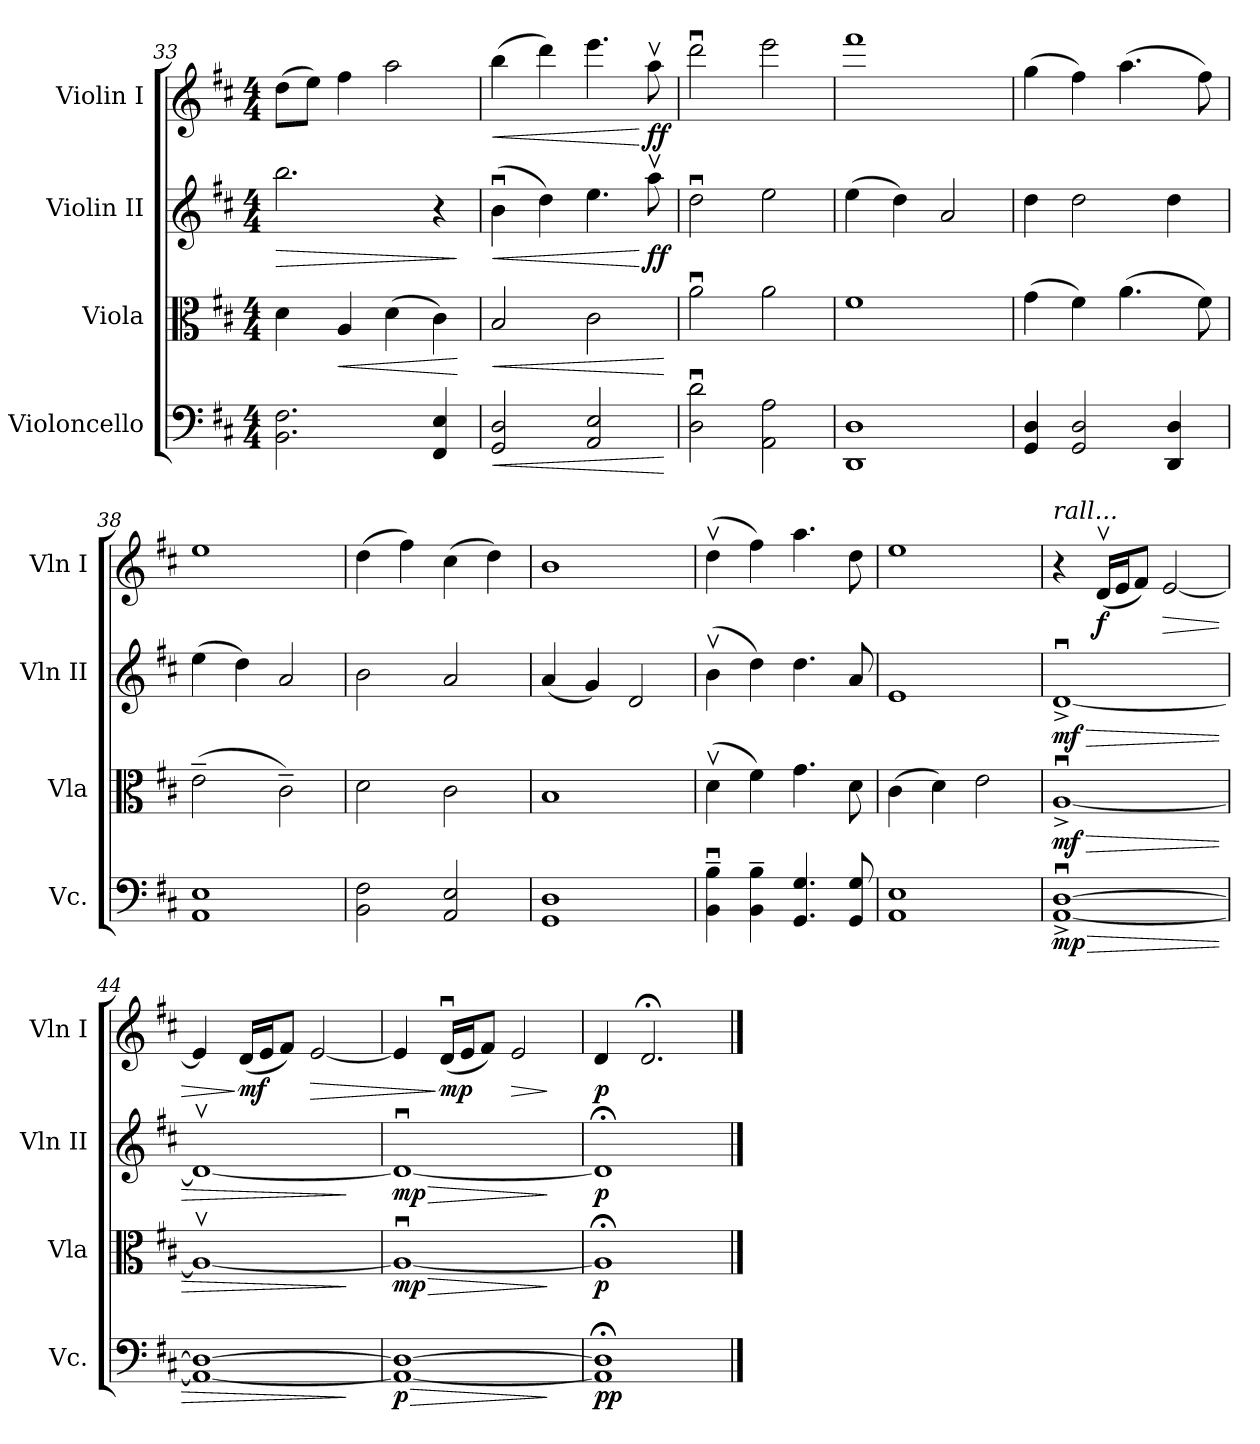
**kern	**dynam	**kern	**dynam	**kern	**dynam	**kern	**dynam
*part4	*part4	*part3	*part3	*part2	*part2	*part1	*part1
*staff4	*staff4	*staff3	*staff3	*staff2	*staff2	*staff1	*staff1
*I"Violoncello	*	*I"Viola	*	*I"Violin II	*	*I"Violin I	*
*I'Vc.	*	*I'Vla	*	*I'Vln II	*	*I'Vln I	*
*clefF4	*	*clefC3	*	*clefG2	*	*clefG2	*
*k[f#c#]	*	*k[f#c#]	*	*k[f#c#]	*	*k[f#c#]	*
*M4/4	*	*M4/4	*	*M4/4	*	*M4/4	*
=33	=33	=33	=33	=33	=33	=33	=33
!	!	!	!	!	!LO:HP:b	!	!
2.BB\ 2.F#\	.	4d\	.	2.bb\	>	(>8dd\L	.
.	.	.	.	.	.	8ee\J)	.
!	!	!	!LO:HP:b	!	!	!	!
.	.	4A/	<	.	.	4ff#\	.
.	.	(>4d\	.	.	.	2aa\	.
4FF#/ 4E/	.	4c#\)	.	4r	.	.	.
.	.	.	[	.	]	.	.
!!LO:PB:g=z
=34	=34	=34	=34	=34	=34	=34	=34
!	!LO:HP:b	!	!LO:HP:b	!	!LO:HP:b	!	!LO:HP:b
2GG/ 2D/	<	2B/	<	(>4bu\	<	(>4bb\	<
.	.	.	.	4dd\)	.	4ddd\)	.
2AA/ 2E/	.	2c#\	.	4.ee\	.	4.eee\	.
!	!	!	!	!	!LO:DY:n=1:b	!	!LO:DY:n=1:b
.	.	.	.	8aav\	[ ff	8aav\	[ ff
.	[	.	[	.	.	.	.
=35	=35	=35	=35	=35	=35	=35	=35
2D\u 2d\u	.	2au\	.	2ddu\	.	2dddu\	.
2AA\ 2A\	.	2a\	.	2ee\	.	2eee\	.
!!LO:LB:g=z
=36	=36	=36	=36	=36	=36	=36	=36
1DD 1D	.	1f#	.	(>4ee\	.	1fff#	.
.	.	.	.	4dd\)	.	.	.
.	.	.	.	2a/	.	.	.
=37	=37	=37	=37	=37	=37	=37	=37
4GG/ 4D/	.	(>4g\	.	4dd\	.	(>4gg\	.
2GG/ 2D/	.	4f#\)	.	2dd\	.	4ff#\)	.
.	.	(>4.a\	.	.	.	(>4.aa\	.
4DD/ 4D/	.	.	.	4dd\	.	.	.
.	.	8f#\)	.	.	.	8ff#\)	.
!!LO:LB:g=z
=38	=38	=38	=38	=38	=38	=38	=38
1AA 1E	.	(>2e~\	.	(>4ee\	.	1ee	.
.	.	.	.	4dd\)	.	.	.
.	.	2c#~\)	.	2a/	.	.	.
=39	=39	=39	=39	=39	=39	=39	=39
2BB\ 2F#\	.	2d\	.	2b\	.	(>4dd\	.
.	.	.	.	.	.	4ff#\)	.
2AA/ 2E/	.	2c#\	.	2a/	.	(>4cc#\	.
.	.	.	.	.	.	4dd\)	.
=40	=40	=40	=40	=40	=40	=40	=40
1GG 1D	.	1B	.	(<4a/	.	1b	.
.	.	.	.	4g/)	.	.	.
.	.	.	.	2d/	.	.	.
!!LO:PB:g=z
=41	=41	=41	=41	=41	=41	=41	=41
4BB\u~ 4B\u~	.	(>4dv\	.	(>4bv\	.	(>4ddv\	.
4BB\~ 4B\~	.	4f#\)	.	4dd\)	.	4ff#\)	.
4.GG/ 4.G/	.	4.g\	.	4.dd\	.	4.aa\	.
8GG/ 8G/	.	8d\	.	8a/	.	8dd\	.
=42	=42	=42	=42	=42	=42	=42	=42
1AA 1E	.	(>4c#\	.	1e	.	1ee	.
.	.	4d\)	.	.	.	.	.
.	.	2e\	.	.	.	.	.
!!LO:LB:g=z
=43	=43	=43	=43	=43	=43	=43	=43
!	!	!	!	!	!	!LO:TX:a:i:t=rall...	!
!	!LO:HP:b	!	!LO:HP:b	!	!LO:HP:b	!	!
!	!LO:DY:n=1:b	!	!LO:DY:n=1:b	!	!LO:DY:n=1:b	!	!
[1AAu^ [1Du^	> mp	[1Au^	> mf	[1du^	> mf	4r	.
!	!	!	!	!	!	!	!LO:DY:b
.	.	.	.	.	.	(<16dv/LL	f
.	.	.	.	.	.	16e/J	.
.	.	.	.	.	.	8f#/J)	.
!	!	!	!	!	!	!	!LO:HP:b
.	.	.	.	.	.	[2e/	>
=44	=44	=44	=44	=44	=44	=44	=44
1AA_ 1D_	.	1Av_	.	1dv_	.	4e/]	.
!	!	!	!	!	!	!	!LO:DY:n=1:b
.	.	.	.	.	.	(<16d/LL	] mf
.	.	.	.	.	.	16e/J	.
.	.	.	.	.	.	8f#/J)	.
!	!	!	!	!	!	!	!LO:HP:b
.	.	.	.	.	.	[2e/	>
.	]	.	]	.	]	.	.
!!LO:LB:g=z
=45	=45	=45	=45	=45	=45	=45	=45
!	!LO:HP:b	!	!LO:HP:b	!	!LO:HP:b	!	!
!	!LO:DY:n=1:b	!	!LO:DY:n=1:b	!	!LO:DY:n=1:b	!	!
1AA_ 1D_	> p	1Au_	> mp	1du_	> mp	4e/]	.
!	!	!	!	!	!	!	!LO:DY:n=1:b
.	.	.	.	.	.	(<16du/LL	] mp
.	.	.	.	.	.	16e/J	.
.	.	.	.	.	.	8f#/J)	.
!	!	!	!	!	!	!	!LO:HP:b
.	.	.	.	.	.	2e/	>
.	]	.	]	.	]	.	]
=46	=46	=46	=46	=46	=46	=46	=46
!	!LO:DY:b	!	!LO:DY:b	!	!LO:DY:b	!	!LO:DY:b
1AA];< 1D];<	pp	1A;<]	p	1d;<]	p	4d/	p
.	.	.	.	.	.	2.d;</	.
==	==	==	==	==	==	==	==
*-	*-	*-	*-	*-	*-	*-	*-
